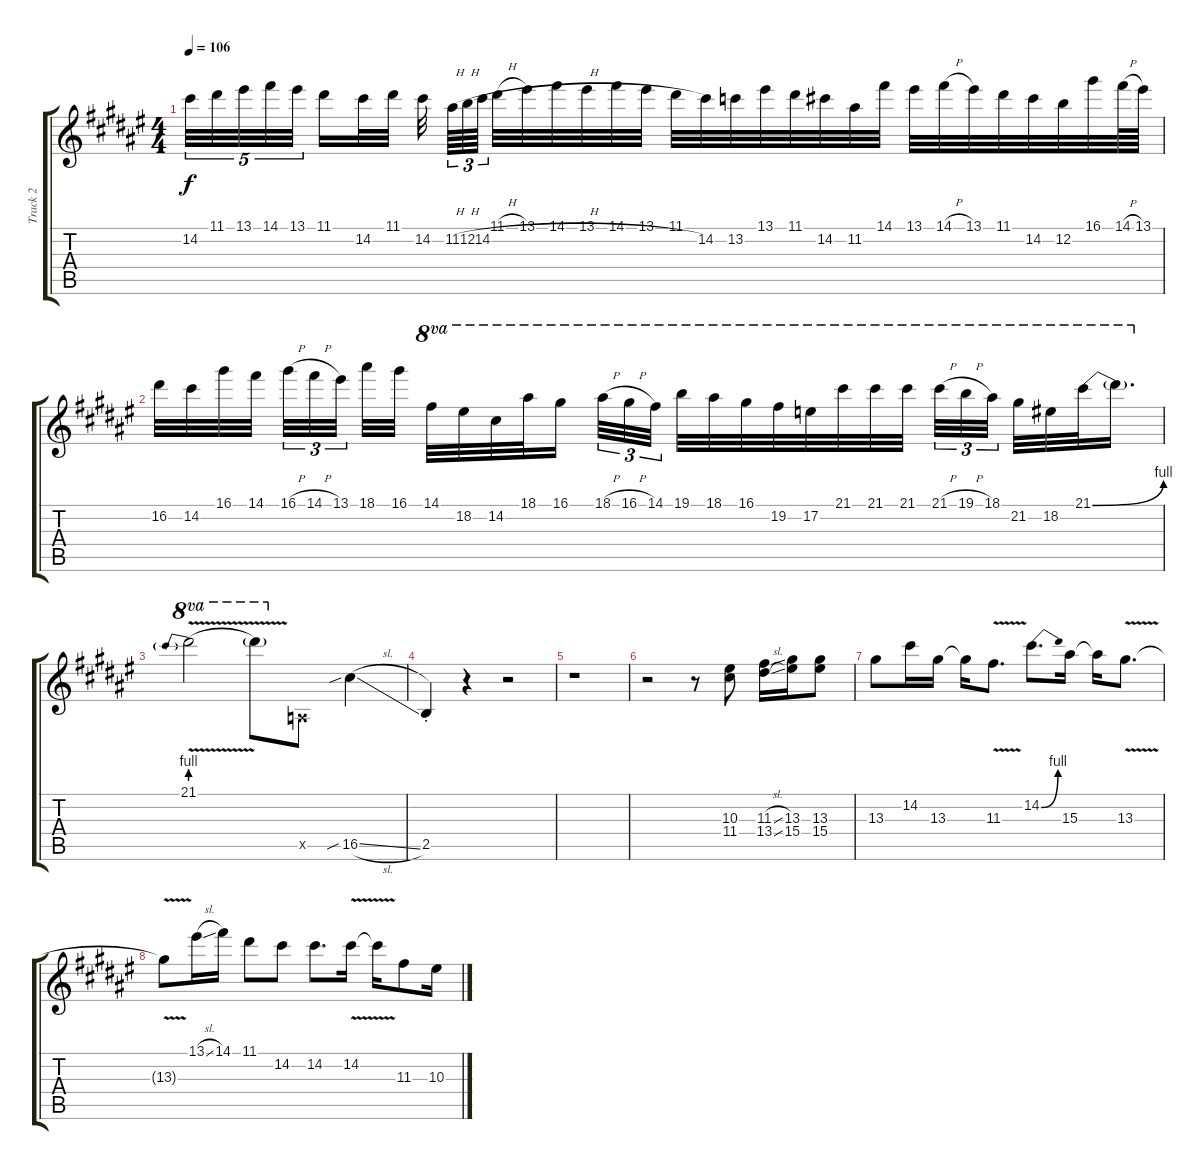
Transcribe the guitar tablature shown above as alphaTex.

\track ("Track 2" "Track 2") {instrument overdrivenguitar}
\staff {score tabs}
\tuning (E4 B3 G3 D3 A2 E2) {hide}
\ts (4 4)
\tempo 106
\clef g2
\ks f#
14.2.32{tu (5 4) dy f} 11.1.32{tu (5 4)} 13.1.32{tu (5 4)} 14.1.32{tu (5 4)} 13.1.32{tu (5 4) beam splitsecondary} 11.1.16 14.2.32 11.1.32 14.2.32{beam splitsecondary} 11.2{h}.64{tu (3 2)} 12.2{h}.64{tu (3 2)} 14.2{h}.64{tu (3 2) beam splitsecondary} 11.1{h}.32 13.1.32 14.1.32 13.1.32 14.1.32 13.1.32 11.1.32 14.2.32 13.2.32 13.1.32 11.1.32 14.2.32 11.2.32 14.1.32 13.1.32 14.1{h}.32 13.1.32 11.1.32 14.2.32 12.2.32 16.1.32 14.1{h}.64 13.1.64 |
16.2.32 14.2.32 16.1.32 14.1.32{beam splitsecondary} 16.1{h}.32{tu (3 2)} 14.1{h}.32{tu (3 2)} 13.1.32{tu (3 2) beam splitsecondary} 18.1.32 16.1.32 14.1.32{ot 8va} 18.2.32{ot 8va} 14.2.32{ot 8va} 18.1.32{ot 8va} 16.1.16{ot 8va beam splitsecondary} 18.1{h}.32{tu (3 2) ot 8va} 16.1{h}.32{tu (3 2) ot 8va} 14.1.32{tu (3 2) ot 8va} 19.1.32{ot 8va} 18.1.32{ot 8va} 16.1.32{ot 8va} 19.2.32{ot 8va} 17.2.32{ot 8va} 21.1.32{ot 8va} 21.1.32{ot 8va} 21.1.32{ot 8va} 21.1{h}.32{tu (3 2) ot 8va} 19.1{h}.32{tu (3 2) ot 8va} 18.1.32{tu (3 2) ot 8va beam splitsecondary} 21.2.32{ot 8va} 18.2.32{ot 8va} 21.1{be (bend 0 0 60 4)}.32{ot 8va} 21.1{t}.16{d ot 8va} |
21.1{be (prebend 0 4 60 4) v}.2{ot 8va} 21.1{t}.8{ot 8va} 0.5{x}.8 16.5{sib sl}.4 |
2.5{st}.4 r.4 r.2 |
r.1 |
r.2 r.8 (10.3 11.4).8 (11.3{sl} 13.4{sl}).16 (13.3 15.4).16 (13.3 15.4).8 |
13.3.8 14.2.16 13.3.16 13.3{t}.16 11.3{v}.8{d} 14.2{be (bend 0 0 60 4)}.8{d} 15.3.16 15.3{t}.16 13.3{v}.8{d} |
13.3{t}.8 13.1{sl}.16 14.1.16 11.1.8 14.2.8 14.2.8{d} 14.2{v}.16 14.2{t}.16 11.3.8 10.3.16
